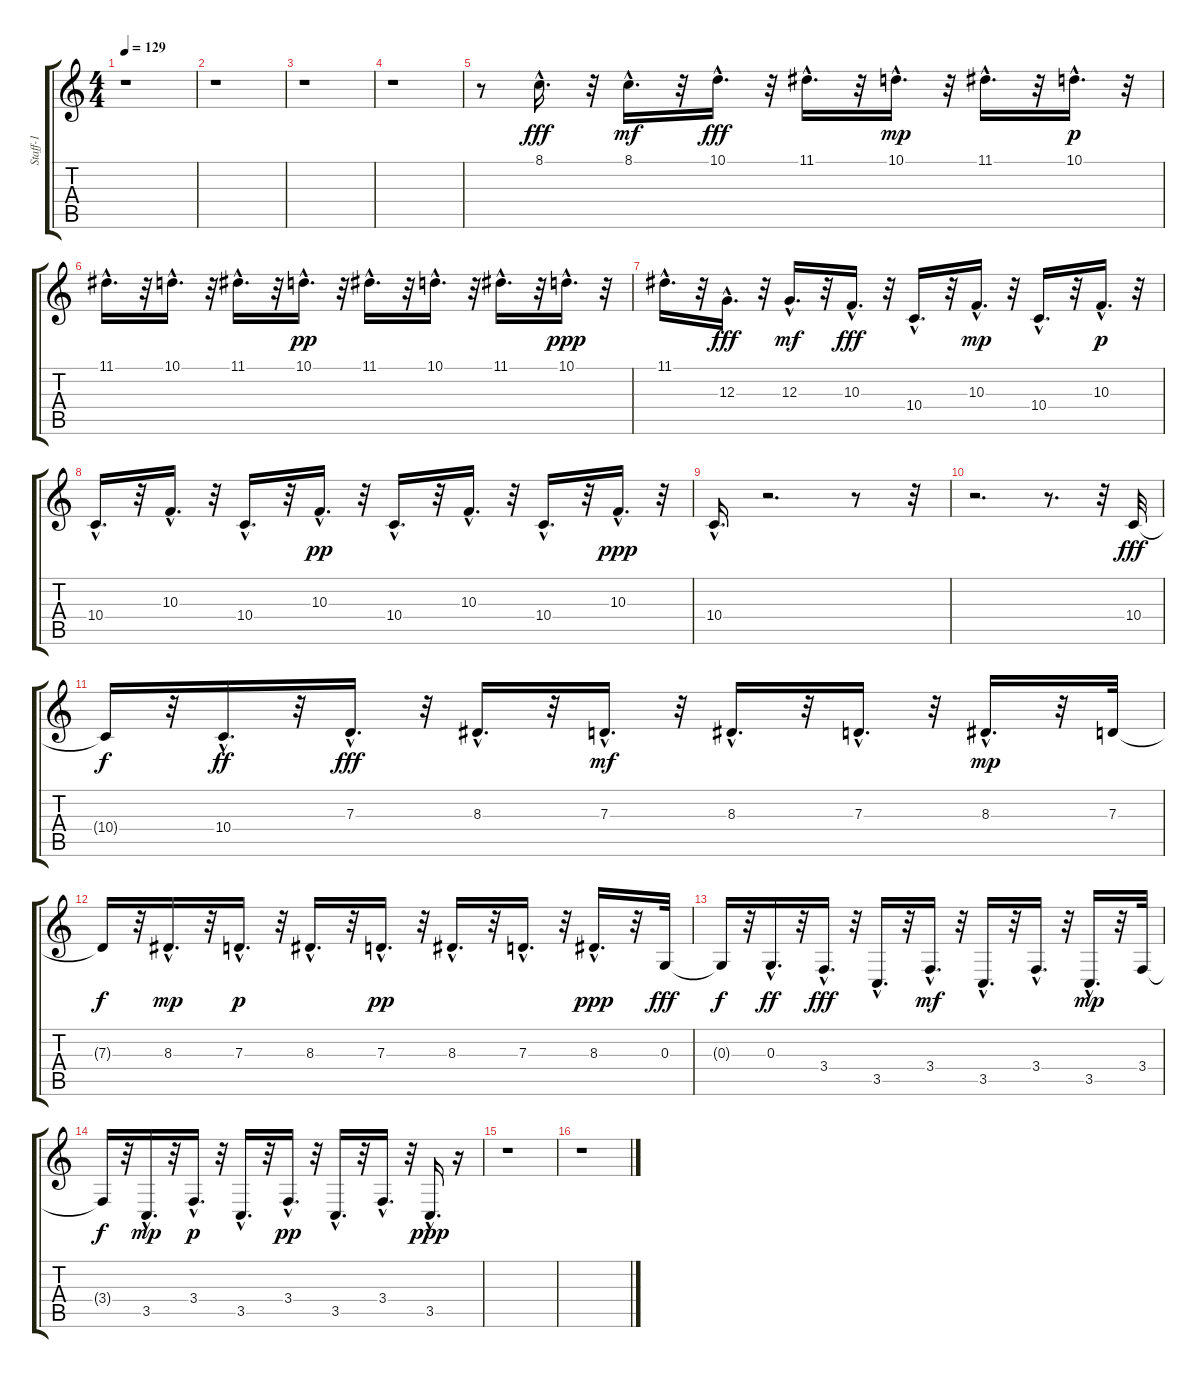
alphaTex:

\track ("Staff-1" "Staff-1") {instrument ocarina}
\staff {score tabs}
\tuning (E4 B3 G3 D3 A2 E2) {hide}
\ts (4 4)
\tempo 129
\clef g2
\ks c
r.1{dy pp} |
r.1 |
r.1 |
r.1 |
r.8 8.1{hac}.16{d dy fff instrument whistle} r.32 8.1{hac}.16{d dy mf} r.32 10.1{hac}.16{d dy fff} r.32 11.1{hac}.16{d} r.32 10.1{hac}.16{d dy mp} r.32 11.1{hac}.16{d} r.32 10.1{hac}.16{d dy p} r.32 |
11.1{hac}.16{d} r.32 10.1{hac}.16{d} r.32 11.1{hac}.16{d} r.32 10.1{hac}.16{d dy pp} r.32 11.1{hac}.16{d} r.32 10.1{hac}.16{d} r.32 11.1{hac}.16{d} r.32 10.1{hac}.16{d dy ppp} r.32 |
11.1{hac}.16{d} r.32 12.3{hac}.16{d dy fff} r.32 12.3{hac}.16{d dy mf} r.32 10.3{hac}.16{d dy fff} r.32 10.4{hac}.16{d} r.32 10.3{hac}.16{d dy mp} r.32 10.4{hac}.16{d} r.32 10.3{hac}.16{d dy p} r.32 |
10.4{hac}.16{d} r.32 10.3{hac}.16{d} r.32 10.4{hac}.16{d} r.32 10.3{hac}.16{d dy pp} r.32 10.4{hac}.16{d} r.32 10.3{hac}.16{d} r.32 10.4{hac}.16{d} r.32 10.3{hac}.16{d dy ppp} r.32 |
10.4{hac}.16{d} r.2{d} r.8 r.32 |
r.2{d} r.8{d} r.32 10.4.32{dy fff} |
10.4{t}.16{dy f} r.32 10.4{hac}.16{d dy ff} r.32 7.3{hac}.16{d dy fff} r.32 8.3{hac}.16{d} r.32 7.3{hac}.16{d dy mf} r.32 8.3{hac}.16{d} r.32 7.3{hac}.16{d} r.32 8.3{hac}.16{d dy mp} r.32 7.3.32 |
7.3{t}.16{dy f} r.32 8.3{hac}.16{d dy mp} r.32 7.3{hac}.16{d dy p} r.32 8.3{hac}.16{d} r.32 7.3{hac}.16{d dy pp} r.32 8.3{hac}.16{d} r.32 7.3{hac}.16{d} r.32 8.3{hac}.16{d dy ppp} r.32 0.3.32{dy fff} |
0.3{t}.16{dy f} r.32 0.3{hac}.16{d dy ff} r.32 3.4{hac}.16{d dy fff} r.32 3.5{hac}.16{d} r.32 3.4{hac}.16{d dy mf} r.32 3.5{hac}.16{d} r.32 3.4{hac}.16{d} r.32 3.5{hac}.16{d dy mp} r.32 3.4.32 |
3.4{t}.16{dy f} r.32 3.5{hac}.16{d dy mp} r.32 3.4{hac}.16{d dy p} r.32 3.5{hac}.16{d} r.32 3.4{hac}.16{d dy pp} r.32 3.5{hac}.16{d} r.32 3.4{hac}.16{d} r.32 3.5{hac}.16{d dy ppp} r.16 |
r.1 |
r.1
